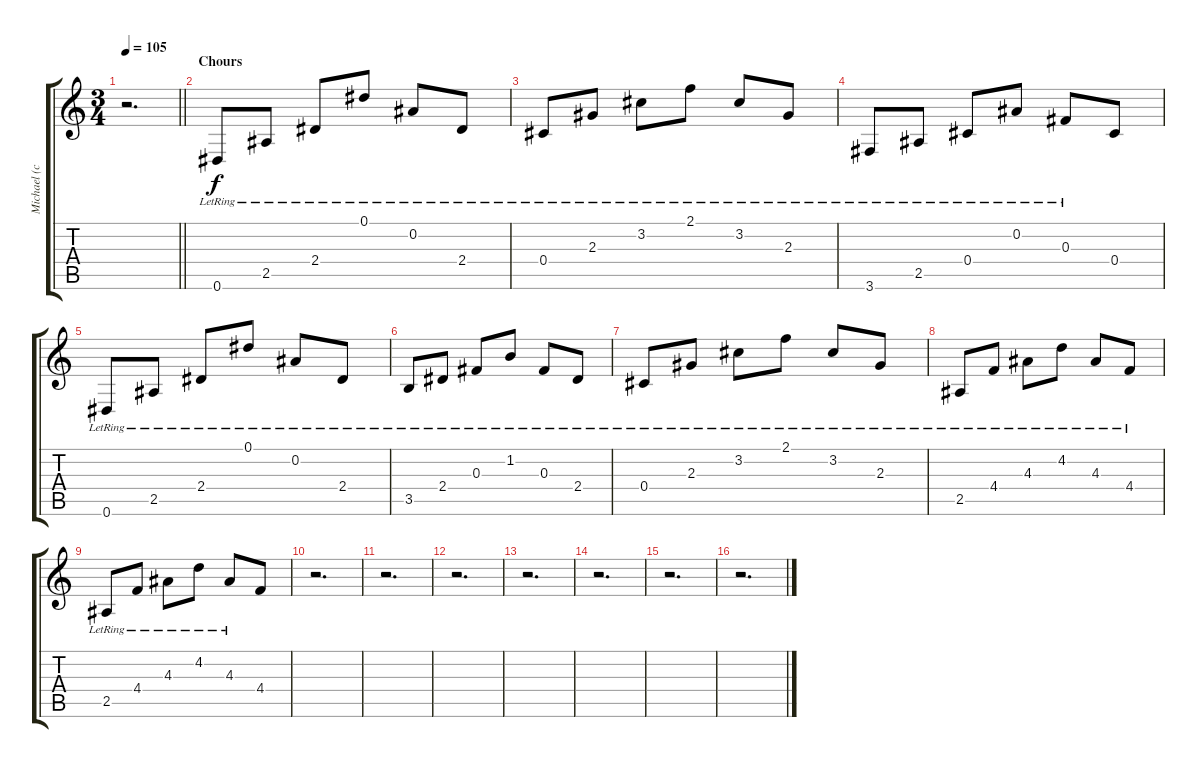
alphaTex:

\track ("Michael (clean)" "Michael (c") {instrument electricguitarclean}
\staff {score tabs}
\tuning (Eb4 Bb3 Gb3 Db3 Ab2 Eb2) {hide}
\ts (3 4)
\tempo 105
\clef g2
\barLineRight lightlight
\ks c
r.2{d dy f} |
\section ("" "Chours")
0.6{lr}.8 2.5{lr}.8 2.4{lr}.8 0.1{lr}.8 0.2{lr}.8 2.4{lr}.8 |
0.4{lr}.8 2.3{lr}.8 3.2{lr}.8 2.1{lr}.8 3.2{lr}.8 2.3{lr}.8 |
3.6{lr}.8 2.5{lr}.8 0.4{lr}.8 0.2{lr}.8 0.3{lr}.8 0.4.8 |
0.6{lr}.8 2.5{lr}.8 2.4{lr}.8 0.1{lr}.8 0.2{lr}.8 2.4{lr}.8 |
3.5{lr}.8 2.4{lr}.8 0.3{lr}.8 1.2{lr}.8 0.3{lr}.8 2.4{lr}.8 |
0.4{lr}.8 2.3{lr}.8 3.2{lr}.8 2.1{lr}.8 3.2{lr}.8 2.3{lr}.8 |
2.5{lr}.8 4.4{lr}.8 4.3{lr}.8 4.2{lr}.8 4.3{lr}.8 4.4{lr}.8 |
2.5{lr}.8 4.4{lr}.8 4.3{lr}.8 4.2{lr}.8 4.3{lr}.8 4.4.8 |
r.2{d} |
r.2{d} |
r.2{d} |
r.2{d} |
r.2{d} |
r.2{d} |
r.2{d}
